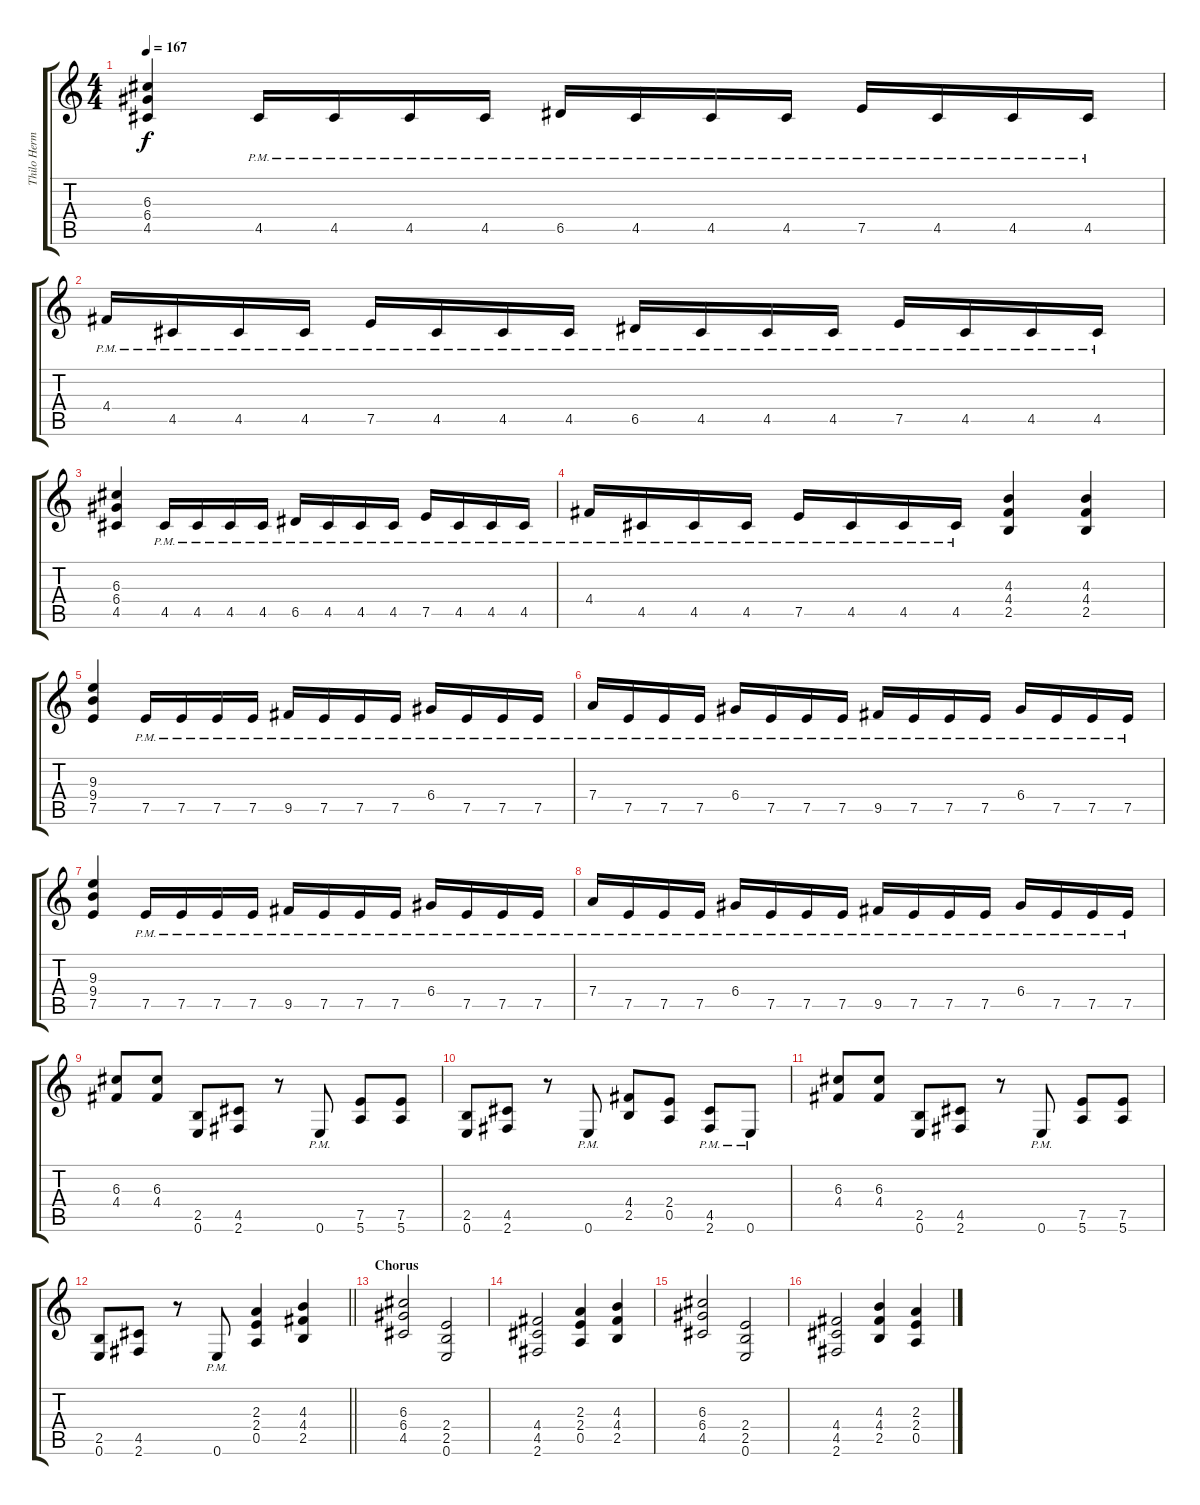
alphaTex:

\track ("Thilo Hermann" "Thilo Herm") {instrument overdrivenguitar}
\staff {score tabs}
\tuning (E4 B3 G3 D3 A2 E2) {hide}
\ts (4 4)
\tempo 167
\clef g2
\ks c
(6.3 6.4 4.5).4{dy f} 4.5{pm}.16 4.5{pm}.16 4.5{pm}.16 4.5{pm}.16 6.5{pm}.16 4.5{pm}.16 4.5{pm}.16 4.5{pm}.16 7.5{pm}.16 4.5{pm}.16 4.5{pm}.16 4.5{pm}.16 |
4.4{pm}.16 4.5{pm}.16 4.5{pm}.16 4.5{pm}.16 7.5{pm}.16 4.5{pm}.16 4.5{pm}.16 4.5{pm}.16 6.5{pm}.16 4.5{pm}.16 4.5{pm}.16 4.5{pm}.16 7.5{pm}.16 4.5{pm}.16 4.5{pm}.16 4.5{pm}.16 |
(6.3 6.4 4.5).4 4.5{pm}.16 4.5{pm}.16 4.5{pm}.16 4.5{pm}.16 6.5{pm}.16 4.5{pm}.16 4.5{pm}.16 4.5{pm}.16 7.5{pm}.16 4.5{pm}.16 4.5{pm}.16 4.5{pm}.16 |
4.4{pm}.16 4.5{pm}.16 4.5{pm}.16 4.5{pm}.16 7.5{pm}.16 4.5{pm}.16 4.5{pm}.16 4.5{pm}.16 (4.3 4.4 2.5).4 (4.3 4.4 2.5).4 |
(9.3 9.4 7.5).4 7.5{pm}.16 7.5{pm}.16 7.5{pm}.16 7.5{pm}.16 9.5{pm}.16 7.5{pm}.16 7.5{pm}.16 7.5{pm}.16 6.4{pm}.16 7.5{pm}.16 7.5{pm}.16 7.5{pm}.16 |
7.4{pm}.16 7.5{pm}.16 7.5{pm}.16 7.5{pm}.16 6.4{pm}.16 7.5{pm}.16 7.5{pm}.16 7.5{pm}.16 9.5{pm}.16 7.5{pm}.16 7.5{pm}.16 7.5{pm}.16 6.4{pm}.16 7.5{pm}.16 7.5{pm}.16 7.5{pm}.16 |
(9.3 9.4 7.5).4 7.5{pm}.16 7.5{pm}.16 7.5{pm}.16 7.5{pm}.16 9.5{pm}.16 7.5{pm}.16 7.5{pm}.16 7.5{pm}.16 6.4{pm}.16 7.5{pm}.16 7.5{pm}.16 7.5{pm}.16 |
7.4{pm}.16 7.5{pm}.16 7.5{pm}.16 7.5{pm}.16 6.4{pm}.16 7.5{pm}.16 7.5{pm}.16 7.5{pm}.16 9.5{pm}.16 7.5{pm}.16 7.5{pm}.16 7.5{pm}.16 6.4{pm}.16 7.5{pm}.16 7.5{pm}.16 7.5{pm}.16 |
(6.3 4.4).8 (6.3 4.4).8 (2.5 0.6).8 (4.5 2.6).8 r.8 0.6{pm}.8 (7.5 5.6).8 (7.5 5.6).8 |
(2.5 0.6).8 (4.5 2.6).8 r.8 0.6{pm}.8 (4.4 2.5).8 (2.4 0.5).8 (4.5 2.6{pm}).8 0.6{pm}.8 |
(6.3 4.4).8 (6.3 4.4).8 (2.5 0.6).8 (4.5 2.6).8 r.8 0.6{pm}.8 (7.5 5.6).8 (7.5 5.6).8 |
\barLineRight lightlight
(2.5 0.6).8 (4.5 2.6).8 r.8 0.6{pm}.8 (2.3 2.4 0.5).4 (4.3 4.4 2.5).4 |
\section ("" "Chorus")
(6.3 6.4 4.5).2 (2.4 2.5 0.6).2 |
(4.4 4.5 2.6).2 (2.3 2.4 0.5).4 (4.3 4.4 2.5).4 |
(6.3 6.4 4.5).2 (2.4 2.5 0.6).2 |
(4.4 4.5 2.6).2 (4.3 4.4 2.5).4 (2.3 2.4 0.5).4
